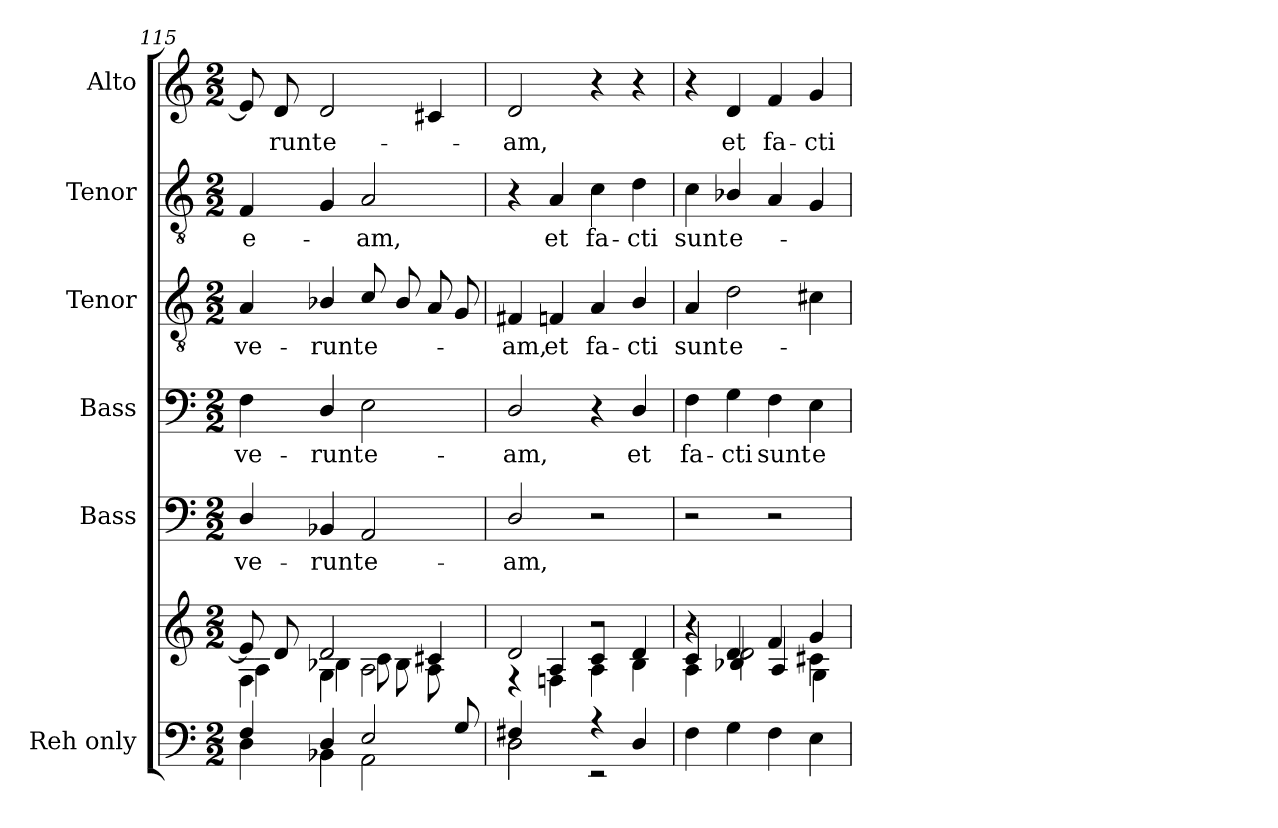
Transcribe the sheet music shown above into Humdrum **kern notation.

**kern	**kern	**kern	**text	**kern	**text	**kern	**text	**kern	**text	**kern	**text
*part6	*part6	*part5	*part5	*part4	*part4	*part3	*part3	*part2	*part2	*part1	*part1
*staff7	*staff6	*staff5	*staff5	*staff4	*staff4	*staff3	*staff3	*staff2	*staff2	*staff1	*staff1
*I"Reh only	*	*I"Bass	*	*I"Bass	*	*I"Tenor	*	*I"Tenor	*	*I"Alto	*
*	*	*I'B.	*	*I'B.	*	*I'T.	*	*I'T.	*	*I'A.	*
*clefF4	*clefG2	*clefF4	*	*clefF4	*	*clefGv2	*	*clefGv2	*	*clefG2	*
*	*	*	*	*	*	*ITrd7c12	*	*ITrd7c12	*	*	*
*k[]	*k[]	*k[]	*	*k[]	*	*k[]	*	*k[]	*	*k[]	*
*C:	*C:	*C:	*	*C:	*	*C:	*	*C:	*	*C:	*
*M2/2	*M2/2	*M2/2	*	*M2/2	*	*M2/2	*	*M2/2	*	*M2/2	*
=115	=115	=115	=115	=115	=115	=115	=115	=115	=115	=115	=115
*^	*^	*	*	*	*	*	*	*	*	*	*
*	*^	*	*^	*	*	*	*	*	*	*	*	*	*
!	!	!	!	!	!	!	!LO:LY:b:color=#000000	!	!	!	!	!	!	!	!
!	!	!	!	!	!	!	!	!	!LO:LY:b:color=#000000	!	!	!	!	!	!
!	!	!	!	!	!	!	!	!	!	!	!LO:LY:b:color=#000000	!	!	!	!
!	!	!	!	!	!	!	!	!	!	!	!	!	!LO:LY:b:color=#000000	!	!
2..ryy	4Fi/	4Di\	8ei/]	4Fi\	4Ai\	4Di/	-ve-	4Fi\	-ve-	4AAi/	-ve-	4FFi/	e-	8ei/]	.
!	!	!	!	!	!	!	!	!	!	!	!	!	!	!	!LO:LY:b:color=#000000
.	.	.	8di/	.	.	.	.	.	.	.	.	.	.	8di/	-runt
!	!	!	!	!	!	!	!LO:LY:b:color=#000000	!	!	!	!	!	!	!	!
!	!	!	!	!	!	!	!	!	!LO:LY:b:color=#000000	!	!	!	!	!	!
!	!	!	!	!	!	!	!	!	!	!	!LO:LY:b:color=#000000	!	!	!	!
!	!	!	!	!	!	!	!	!	!	!	!	!	!	!	!LO:LY:b:color=#000000
.	4Di/	4BB-Xi\	2di/	4Gi\	4B-Xi\	4BB-Xi/	-runt	4Di/	-runt	4BB-Xi/	-runt	4GGi/	.	2di/	e-
!	!	!	!	!	!	!	!LO:LY:b:color=#000000	!	!	!	!	!	!	!	!
!	!	!	!	!	!	!	!	!	!LO:LY:b:color=#000000	!	!	!	!	!	!
!	!	!	!	!	!	!	!	!	!	!	!LO:LY:b:color=#000000	!	!	!	!
!	!	!	!	!	!	!	!	!	!	!	!	!	!LO:LY:b:color=#000000	!	!
.	2Ei/	2AAi\	.	2Ai\	8ci\	2AAi/	e-	2Ei\	e-	8Ci/	e-	2AAi/	-am,	.	.
.	.	.	.	.	8B-i\	.	.	.	.	8BB-i/	.	.	.	.	.
.	.	.	4c#Xi/	.	8Ai\	.	.	.	.	8AAi/	.	.	.	4c#Xi/	.
8Gi/	.	.	.	.	8ryy	.	.	.	.	8GGi/	.	.	.	.	.
=116	=116	=116	=116	=116	=116	=116	=116	=116	=116	=116	=116	=116	=116	=116	=116
!	!	!	!	!	!	!	!LO:LY:b:color=#000000	!	!	!	!	!	!	!	!
!	!	!	!	!	!	!	!	!	!LO:LY:b:color=#000000	!	!	!	!	!	!
!	!	!	!	!	!	!	!	!	!	!	!LO:LY:b:color=#000000	!	!	!	!
!	!	!	!	!	!	!	!	!	!	!	!	!	!	!	!LO:LY:b:color=#000000
4F#Xi/	2Di\	2Di\	2di/	4r	4ryy	2Di/	-am,	2Di/	-am,	4FF#Xi/	-am,	4r	.	2di/	-am,
!	!	!	!	!	!	!	!	!	!	!	!LO:LY:b:color=#000000	!	!	!	!
!	!	!	!	!	!	!	!	!	!	!	!	!	!LO:LY:b:color=#000000	!	!
2.ryy	.	.	.	4Ai/	4Fni\	.	.	.	.	4FFni/	et	4AAi/	et	.	.
!	!	!	!	!	!	!	!	!	!	!	!LO:LY:b:color=#000000	!	!	!	!
!	!	!	!	!	!	!	!	!	!	!	!	!	!LO:LY:b:color=#000000	!	!
.	4r	2r	2r	4ci/	4Ai\	2r	.	4r	.	4AAi/	fa-	4Ci\	fa-	4r	.
!	!	!	!	!	!	!	!	!	!LO:LY:b:color=#000000	!	!	!	!	!	!
!	!	!	!	!	!	!	!	!	!	!	!LO:LY:b:color=#000000	!	!	!	!
!	!	!	!	!	!	!	!	!	!	!	!	!	!LO:LY:b:color=#000000	!	!
.	4Di/	.	.	4di/	4Bi\	.	.	4Di/	et	4BBi/	-cti	4Di\	-cti	4r	.
*v	*v	*v	*	*	*	*	*	*	*	*	*	*	*	*	*
=117	=117	=117	=117	=117	=117	=117	=117	=117	=117	=117	=117	=117	=117
*^	*	*	*	*	*	*	*	*	*	*	*	*	*
!	!	!	!	!	!	!	!	!LO:LY:b:color=#000000	!	!	!	!	!	!
*v	*v	*	*	*	*	*	*	*	*	*	*	*	*	*
*^	*	*	*	*	*	*	*	*	*	*	*	*	*
!	!	!	!	!	!	!	!	!	!	!LO:LY:b:color=#000000	!	!	!	!
*v	*v	*	*	*	*	*	*	*	*	*	*	*	*	*
*^	*	*	*	*	*	*	*	*	*	*	*	*	*
!	!	!	!	!	!	!	!	!	!	!	!	!LO:LY:b:color=#000000	!	!
*v	*v	*	*	*	*	*	*	*	*	*	*	*	*	*
4Fi\	4r	4Ai\	4ci/	2r	.	4Fi\	fa-	4AAi/	sunt	4Ci\	sunt	4r	.
!	!	!	!	!	!	!	!LO:LY:b:color=#000000	!	!	!	!	!	!
!	!	!	!	!	!	!	!	!	!LO:LY:b:color=#000000	!	!	!	!
!	!	!	!	!	!	!	!	!	!	!	!LO:LY:b:color=#000000	!	!
!	!	!	!	!	!	!	!	!	!	!	!	!	!LO:LY:b:color=#000000
4Gi\	4di/	2di\	4B-Xi/	.	.	4Gi\	-cti	2Di\	e-	4BB-Xi/	e-	4di/	et
!	!	!	!	!	!	!	!LO:LY:b:color=#000000	!	!	!	!	!	!
!	!	!	!	!	!	!	!	!	!	!	!	!	!LO:LY:b:color=#000000
4Fi\	4fi/	.	4Ai/	2r	.	4Fi\	sunt	.	.	4AAi/	.	4fi/	fa-
!	!	!	!	!	!	!	!LO:LY:b:color=#000000	!	!	!	!	!	!
!	!	!	!	!	!	!	!	!	!	!	!	!	!LO:LY:b:color=#000000
4Ei\	4gi/	4c#Xi\	4Gi\	.	.	4Ei\	e-	4C#Xi\	.	4GGi/	.	4gi/	-cti
*	*v	*v	*v	*	*	*	*	*	*	*	*	*	*
=	=	=	=	=	=	=	=	=	=	=	=
*-	*-	*-	*-	*-	*-	*-	*-	*-	*-	*-	*-
